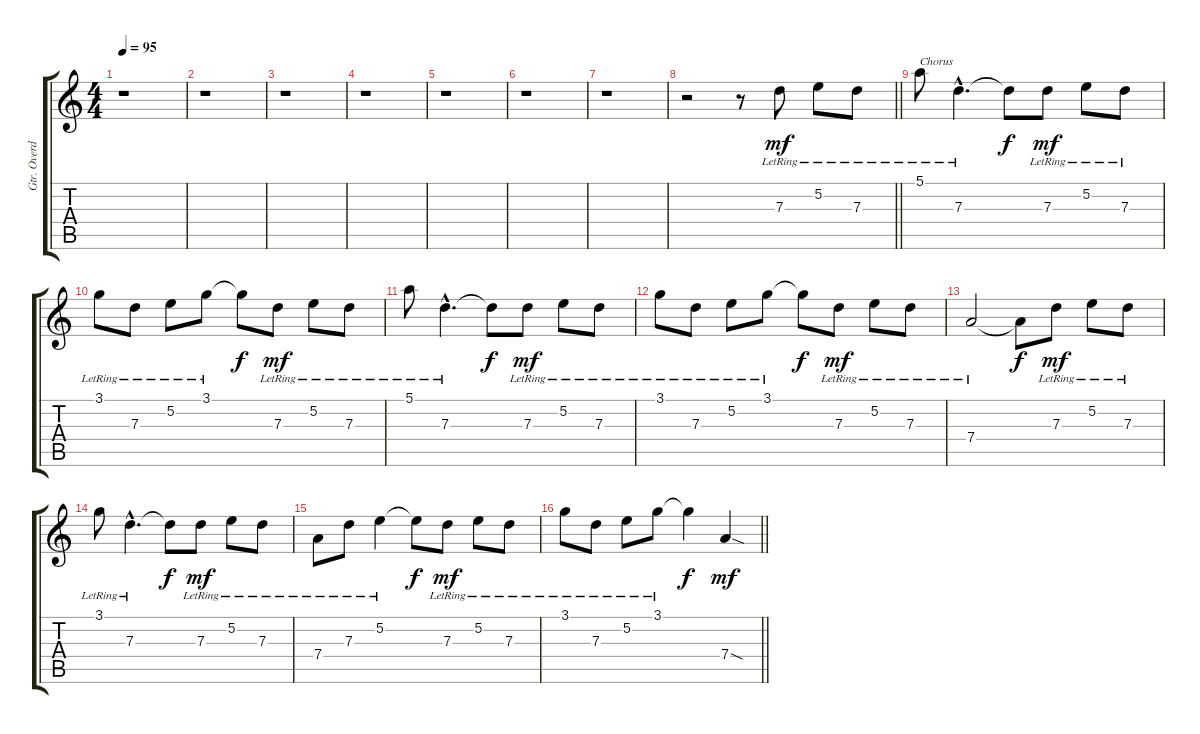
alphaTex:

\track ("Gtr. Overdub 1 | Dist." "Gtr. Overd") {instrument distortionguitar}
\staff {score tabs}
\tuning (E4 B3 G3 D3 A2 D2) {hide}
\ts (4 4)
\tempo 95
\clef g2
\ks c
r.1{dy mf} |
r.1 |
r.1 |
r.1 |
r.1 |
r.1 |
r.1 |
\barLineRight lightlight
r.2 r.8 7.3{lr}.8 5.2{lr}.8 7.3{lr}.8 |
5.1{lr}.8{txt "Chorus"} 7.3{hac lr}.4{d} 7.3{t}.8{dy f} 7.3{lr}.8{dy mf} 5.2{lr}.8 7.3{lr}.8 |
3.1{lr}.8 7.3{lr}.8 5.2{lr}.8 3.1{lr}.8 3.1{t}.8{dy f} 7.3{lr}.8{dy mf} 5.2{lr}.8 7.3{lr}.8 |
5.1{lr}.8 7.3{hac lr}.4{d} 7.3{t}.8{dy f} 7.3{lr}.8{dy mf} 5.2{lr}.8 7.3{lr}.8 |
3.1{lr}.8 7.3{lr}.8 5.2{lr}.8 3.1{lr}.8 3.1{t}.8{dy f} 7.3{lr}.8{dy mf} 5.2{lr}.8 7.3{lr}.8 |
7.4{lr}.2 7.4{t}.8{dy f} 7.3{lr}.8{dy mf} 5.2{lr}.8 7.3{lr}.8 |
3.1{lr}.8 7.3{hac lr}.4{d} 7.3{t}.8{dy f} 7.3{lr}.8{dy mf} 5.2{lr}.8 7.3{lr}.8 |
7.4{lr}.8 7.3{lr}.8 5.2{lr}.4 5.2{t}.8{dy f} 7.3{lr}.8{dy mf} 5.2{lr}.8 7.3{lr}.8 |
\barLineRight lightlight
3.1{lr}.8 7.3{lr}.8 5.2{lr}.8 3.1{lr}.8 3.1{t}.4{dy f} 7.4{sod}.4{dy mf}
